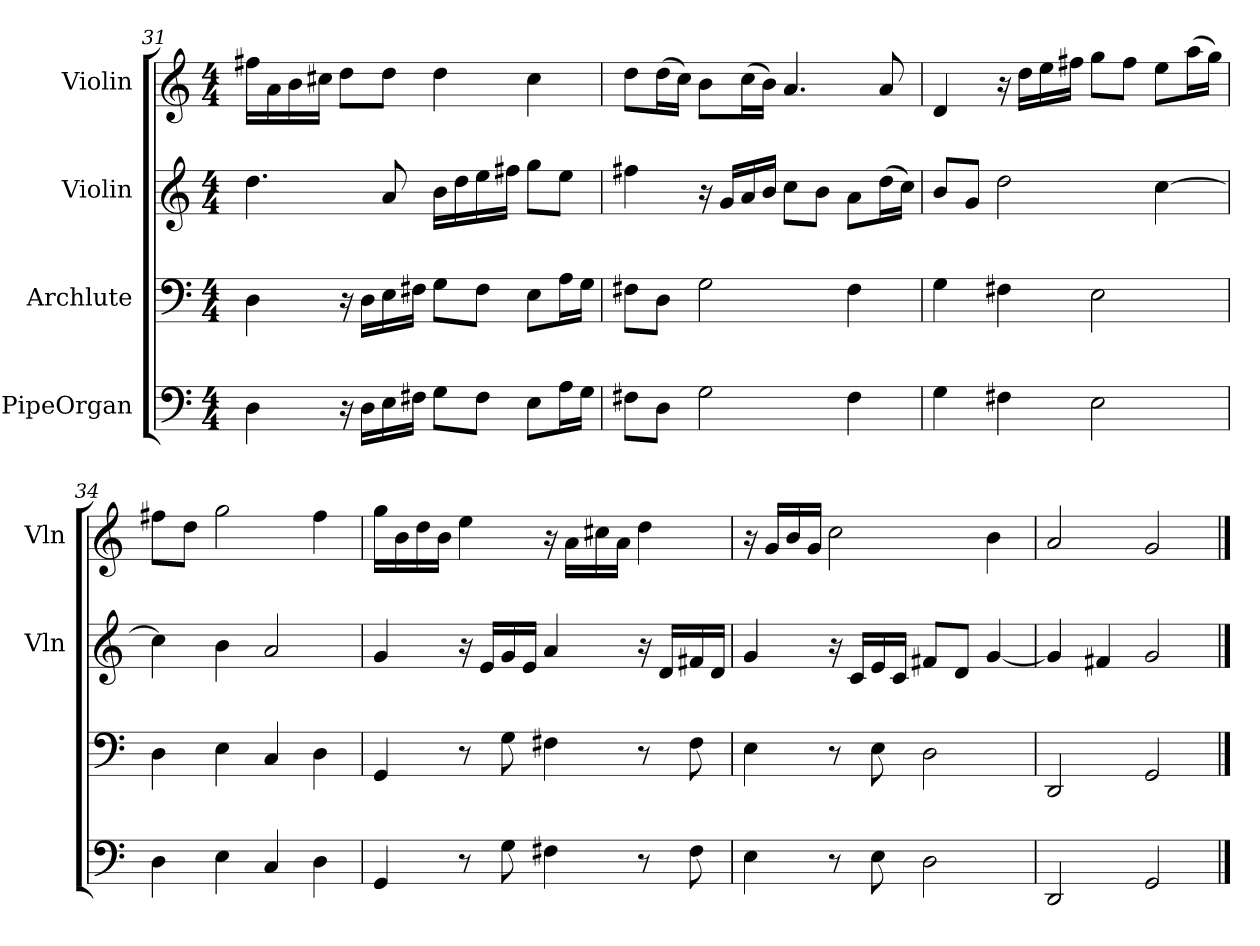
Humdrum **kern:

**kern	**kern	**kern	**kern
*part4	*part3	*part2	*part1
*staff4	*staff3	*staff2	*staff1
*I"PipeOrgan	*I"Archlute	*I"Violin	*I"Violin
*	*	*I'Vln	*I'Vln
*clefF4	*clefF4	*clefG2	*clefG2
*k[]	*k[]	*k[]	*k[]
*M4/4	*M4/4	*M4/4	*M4/4
=31	=31	=31	=31
4D\	4D\	4.dd\	16ff#X\LL
.	.	.	16a\
.	.	.	16b\
.	.	.	16cc#X\JJ
16r	16r	.	8dd\L
16D\LL	16D\LL	.	.
16E\	16E\	8a/	8dd\J
16F#X\JJ	16F#X\JJ	.	.
8G\L	8G\L	16b\LL	4dd\
.	.	16dd\	.
8F#\J	8F#\J	16ee\	.
.	.	16ff#X\JJ	.
8E\L	8E\L	8gg\L	4cc#\
16A\L	16A\L	8ee\J	.
16G\JJ	16G\JJ	.	.
=32	=32	=32	=32
8F#X\L	8F#X\L	4ff#X\	8dd\L
8D\J	8D\J	.	(16dd\L
.	.	.	16cc\JJ)
2G\	2G\	16r	8b\L
.	.	16g/LL	.
.	.	16a/	(16cc\L
.	.	16b/JJ	16b\JJ)
.	.	8cc\L	4.a/
.	.	8b\J	.
4F#\	4F#\	8a\L	.
.	.	(16dd\L	8a/
.	.	16cc\JJ)	.
=33	=33	=33	=33
4G\	4G\	8b/L	4d/
.	.	8g/J	.
4F#X\	4F#X\	2dd\	16r
.	.	.	16dd\LL
.	.	.	16ee\
.	.	.	16ff#X\JJ
2E\	2E\	.	8gg\L
.	.	.	8ff#\J
.	.	[4cc\	8ee\L
.	.	.	(16aa\L
.	.	.	16gg\JJ)
=34	=34	=34	=34
4D\	4D\	4cc\]	8ff#X\L
.	.	.	8dd\J
4E\	4E\	4b\	2gg\
4C/	4C/	2a/	.
4D\	4D\	.	4ff#\
=35	=35	=35	=35
4GG/	4GG/	4g/	16gg\LL
.	.	.	16b\
.	.	.	16dd\
.	.	.	16b\JJ
8r	8r	16r	4ee\
.	.	16e/LL	.
8G\	8G\	16g/	.
.	.	16e/JJ	.
4F#X\	4F#X\	4a/	16r
.	.	.	16a\LL
.	.	.	16cc#X\
.	.	.	16a\JJ
8r	8r	16r	4dd\
.	.	16d/LL	.
8F#\	8F#\	16f#X/	.
.	.	16d/JJ	.
=36	=36	=36	=36
4E\	4E\	4g/	16r
.	.	.	16g/LL
.	.	.	16b/
.	.	.	16g/JJ
8r	8r	16r	2cc\
.	.	16c/LL	.
8E\	8E\	16e/	.
.	.	16c/JJ	.
2D\	2D\	8f#X/L	.
.	.	8d/J	.
.	.	[4g/	4b\
=37	=37	=37	=37
2DD/	2DD/	4g/]	2a/
.	.	4f#X/	.
2GG/	2GG/	2g/	2g/
==	==	==	==
*-	*-	*-	*-
